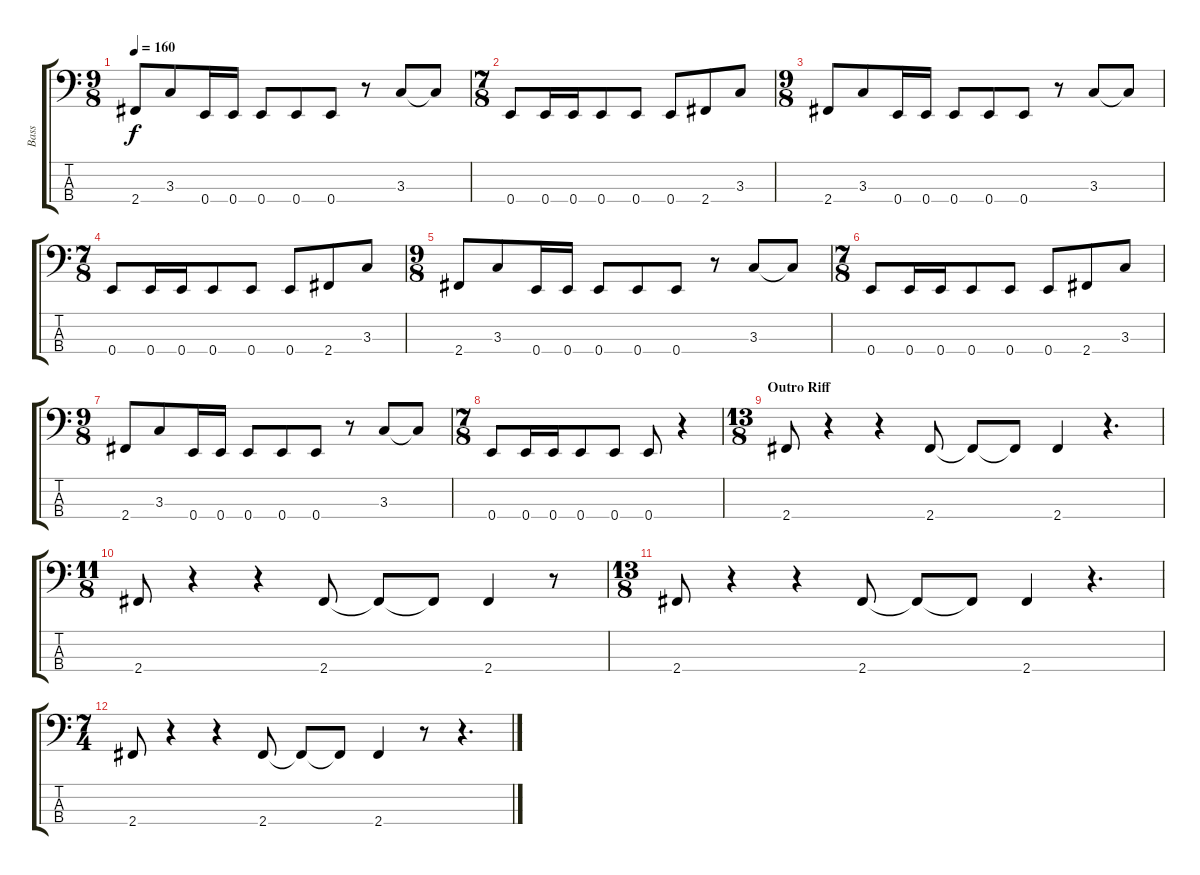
\track ("Bass" "Bass") {instrument electricbassfinger}
\staff {score tabs}
\tuning (G2 D2 A1 E1) {hide}
\ts (9 8)
\tempo 160
\clef f4
\ks c
2.4.8{dy f} 3.3.8 0.4.16 0.4.16 0.4.8 0.4.8 0.4.8 r.8 3.3.8 3.3{t}.8 |
\ts (7 8)
0.4.8 0.4.16 0.4.16 0.4.8 0.4.8 0.4.8 2.4.8 3.3.8 |
\ts (9 8)
2.4.8 3.3.8 0.4.16 0.4.16 0.4.8 0.4.8 0.4.8 r.8 3.3.8 3.3{t}.8 |
\ts (7 8)
0.4.8 0.4.16 0.4.16 0.4.8 0.4.8 0.4.8 2.4.8 3.3.8 |
\ts (9 8)
2.4.8 3.3.8 0.4.16 0.4.16 0.4.8 0.4.8 0.4.8 r.8 3.3.8 3.3{t}.8 |
\ts (7 8)
0.4.8 0.4.16 0.4.16 0.4.8 0.4.8 0.4.8 2.4.8 3.3.8 |
\ts (9 8)
2.4.8 3.3.8 0.4.16 0.4.16 0.4.8 0.4.8 0.4.8 r.8 3.3.8 3.3{t}.8 |
\ts (7 8)
0.4.8 0.4.16 0.4.16 0.4.8 0.4.8 0.4.8 r.4 |
\ts (13 8)
\section ("" "Outro Riff")
2.4.8 r.4 r.4 2.4.8 2.4{t}.8 2.4{t}.8 2.4.4 r.4{d} |
\ts (11 8)
2.4.8 r.4 r.4 2.4.8 2.4{t}.8 2.4{t}.8 2.4.4 r.8 |
\ts (13 8)
2.4.8 r.4 r.4 2.4.8 2.4{t}.8 2.4{t}.8 2.4.4 r.4{d} |
\ts (7 4)
2.4.8 r.4 r.4 2.4.8 2.4{t}.8 2.4{t}.8 2.4.4 r.8 r.4{d}
